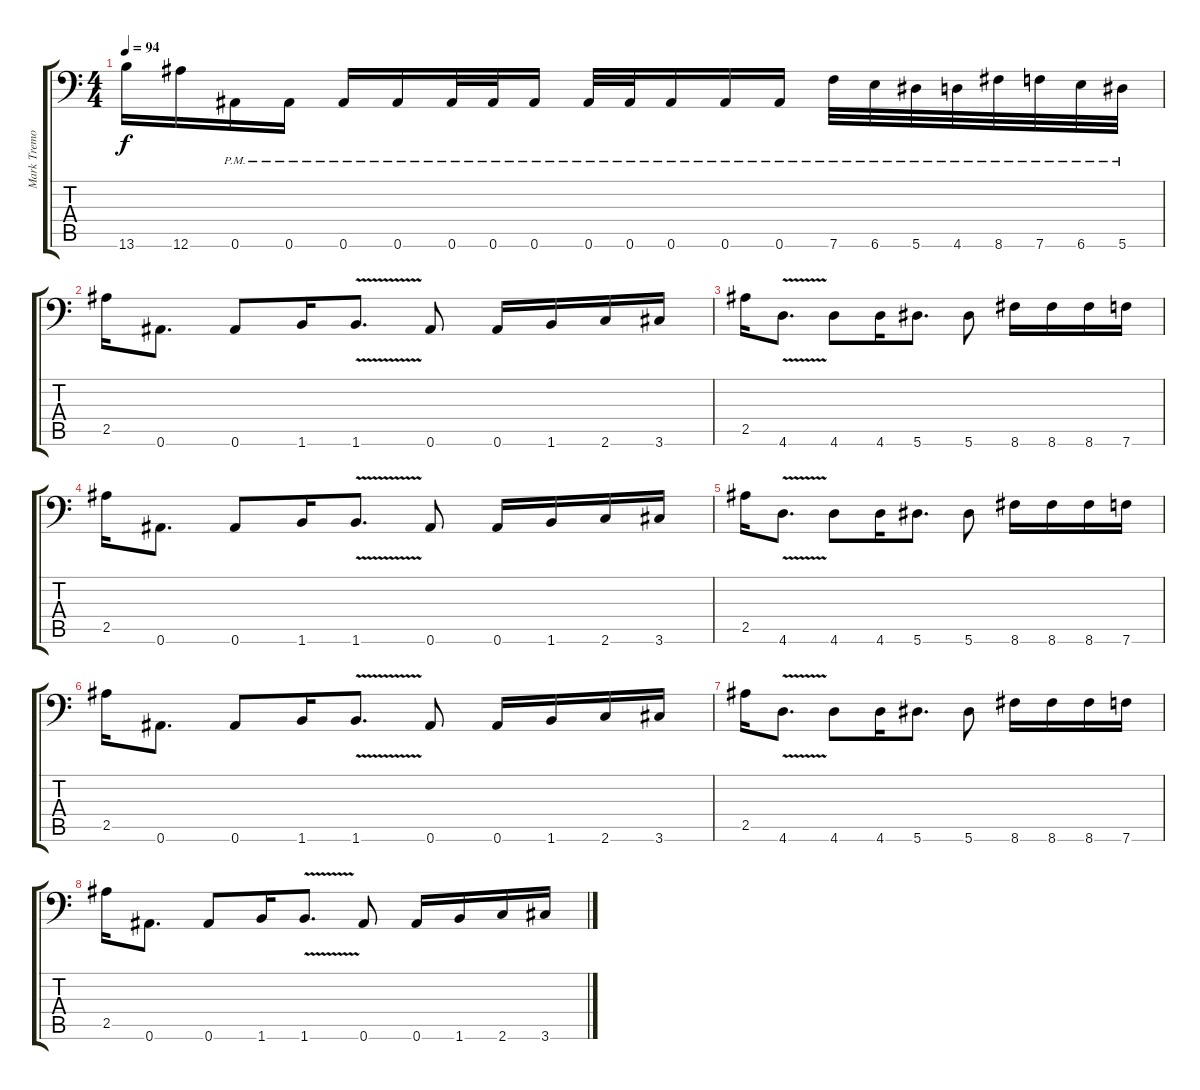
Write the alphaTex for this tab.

\track ("Mark Tremonti" "Mark Tremo") {instrument distortionguitar}
\staff {score tabs}
\tuning (Eb4 Bb3 Gb3 Db3 Ab2 Bb1) {hide}
\ts (4 4)
\tempo 94
\clef f4
\ks c
13.6.16{dy f} 12.6.16 0.6{pm}.16 0.6{pm}.16 0.6{pm}.16 0.6{pm}.16 0.6{pm}.32 0.6{pm}.32 0.6{pm}.16 0.6{pm}.32 0.6{pm}.32 0.6{pm}.16 0.6{pm}.16 0.6{pm}.16 7.6{pm}.32 6.6{pm}.32 5.6{pm}.32 4.6{pm}.32 8.6{pm}.32 7.6{pm}.32 6.6{pm}.32 5.6{pm}.32 |
2.5.16 0.6.8{d} 0.6.8 1.6.16 1.6{v}.8{d} 0.6.8 0.6.16 1.6.16 2.6.16 3.6.16 |
2.5.16 4.6{v}.8{d} 4.6.8 4.6.16 5.6.8{d} 5.6.8 8.6.16 8.6.16 8.6.16 7.6.16 |
2.5.16 0.6.8{d} 0.6.8 1.6.16 1.6{v}.8{d} 0.6.8 0.6.16 1.6.16 2.6.16 3.6.16 |
2.5.16 4.6{v}.8{d} 4.6.8 4.6.16 5.6.8{d} 5.6.8 8.6.16 8.6.16 8.6.16 7.6.16 |
2.5.16 0.6.8{d} 0.6.8 1.6.16 1.6{v}.8{d} 0.6.8 0.6.16 1.6.16 2.6.16 3.6.16 |
2.5.16 4.6{v}.8{d} 4.6.8 4.6.16 5.6.8{d} 5.6.8 8.6.16 8.6.16 8.6.16 7.6.16 |
2.5.16 0.6.8{d} 0.6.8 1.6.16 1.6{v}.8{d} 0.6.8 0.6.16 1.6.16 2.6.16 3.6.16
